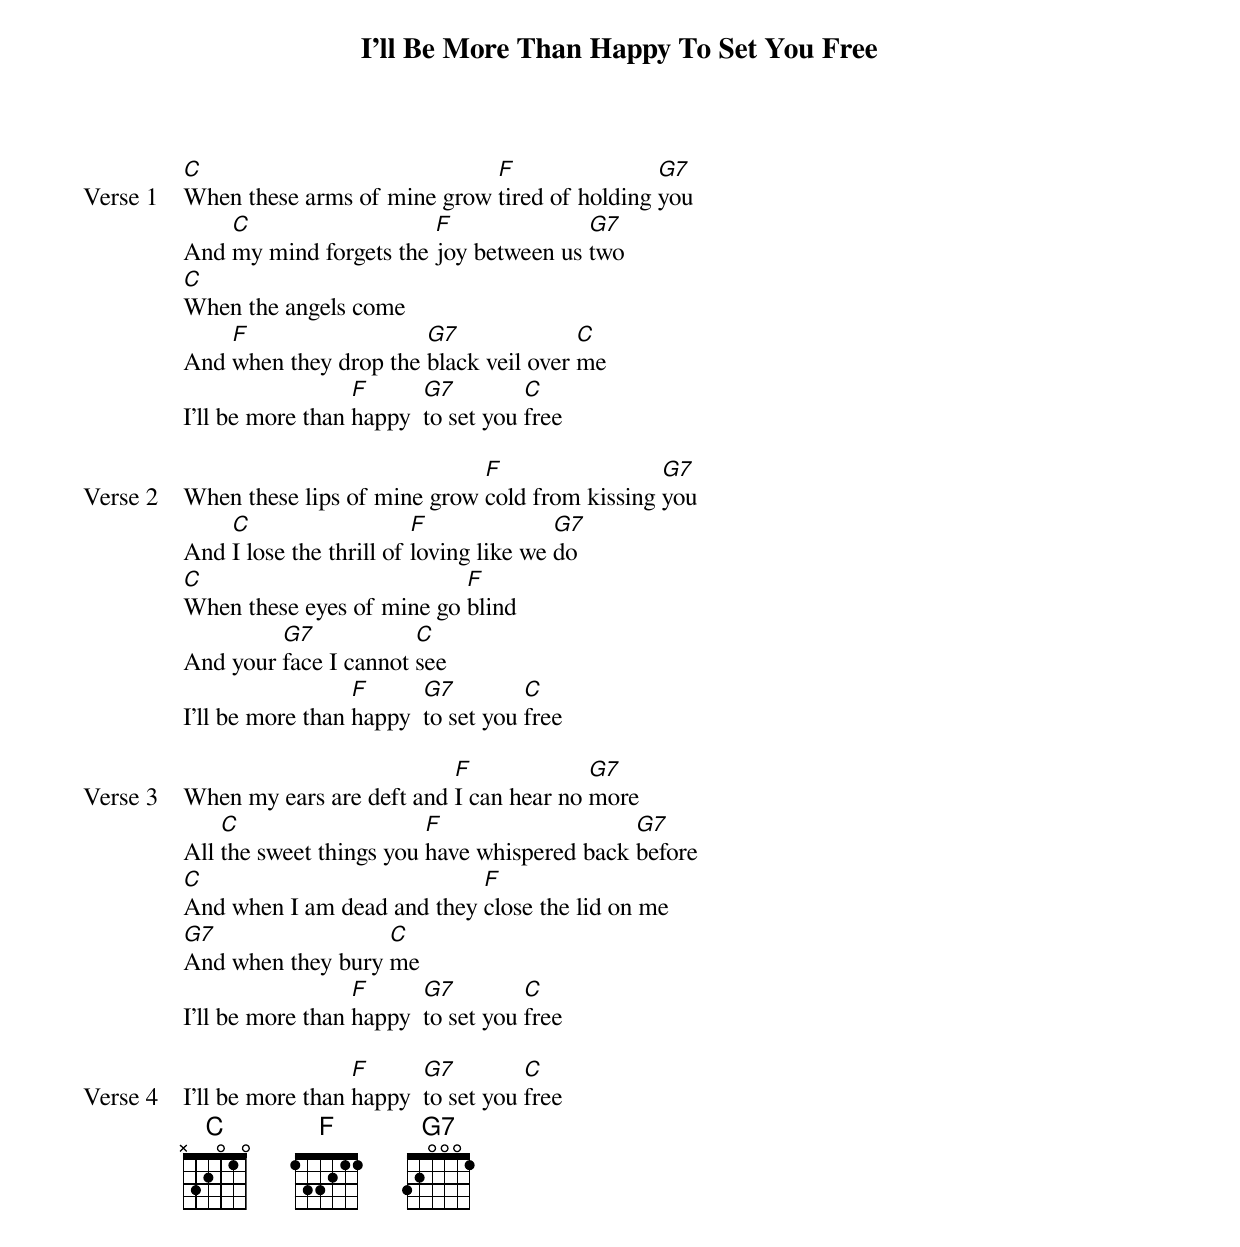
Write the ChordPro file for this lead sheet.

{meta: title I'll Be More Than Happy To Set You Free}
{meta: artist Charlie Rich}

{start_of_verse: Verse 1}
[C]When these arms of mine grow [F]tired of holding [G7]you
And [C]my mind forgets the [F]joy between us [G7]two
[C]When the angels come
And [F]when they drop the [G7]black veil over [C]me
I'll be more than [F]happy  [G7]to set you [C]free
{end_of_verse}

{start_of_verse: Verse 2}
When these lips of mine grow [F]cold from kissing [G7]you
And [C]I lose the thrill of [F]loving like we [G7]do
[C]When these eyes of mine go [F]blind
And your [G7]face I cannot [C]see
I'll be more than [F]happy  [G7]to set you [C]free
{end_of_verse}

{start_of_verse: Verse 3}
When my ears are deft and [F]I can hear no [G7]more
All [C]the sweet things you [F]have whispered back [G7]before
[C]And when I am dead and they [F]close the lid on me
[G7]And when they bury [C]me
I'll be more than [F]happy  [G7]to set you [C]free
{end_of_verse}

{start_of_verse: Verse 4}
I'll be more than [F]happy  [G7]to set you [C]free
{end_of_verse}
